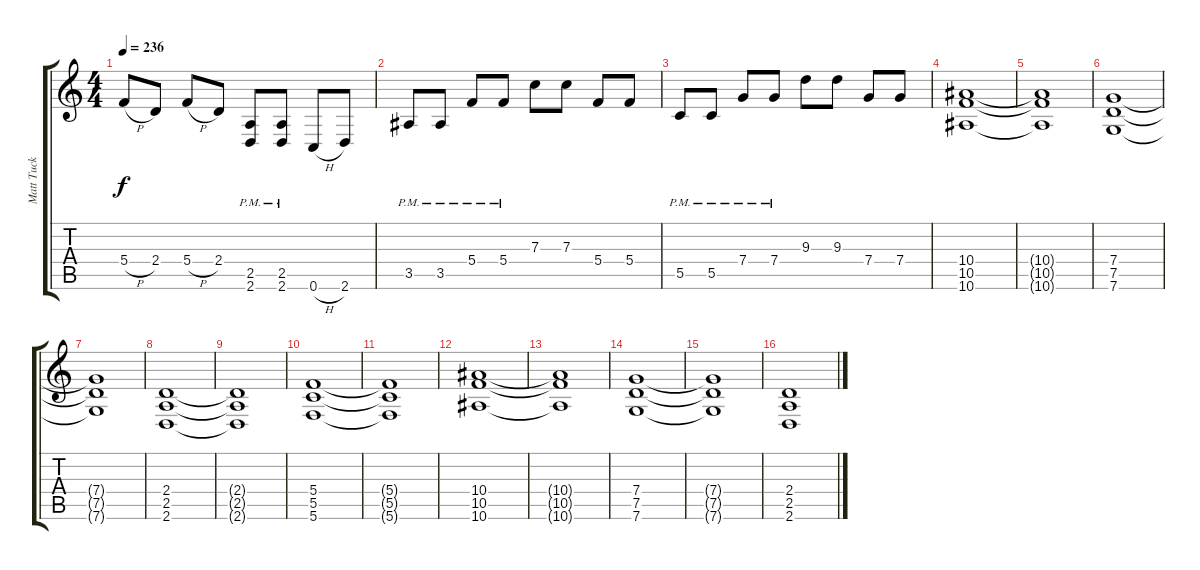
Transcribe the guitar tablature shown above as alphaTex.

\track ("Matt Tuck" "Matt Tuck") {instrument distortionguitar}
\staff {score tabs}
\tuning (D4 A3 F3 C3 G2 C2) {hide}
\ts (4 4)
\tempo 236
\clef g2
\ks c
5.4{h}.8{dy f} 2.4.8 5.4{h}.8 2.4.8 (2.5{pm} 2.6{pm}).8 (2.5{pm} 2.6{pm}).8 0.6{h}.8 2.6.8 |
3.5{pm}.8 3.5{pm}.8 5.4{pm}.8 5.4{pm}.8 7.3.8 7.3.8 5.4.8 5.4.8 |
5.5{pm}.8 5.5{pm}.8 7.4{pm}.8 7.4{pm}.8 9.3.8 9.3.8 7.4.8 7.4.8 |
(10.4 10.5 10.6).1 |
(10.4{t} 10.5{t} 10.6{t}).1 |
(7.4 7.5 7.6).1 |
(7.4{t} 7.5{t} 7.6{t}).1 |
(2.4 2.5 2.6).1 |
(2.4{t} 2.5{t} 2.6{t}).1 |
(5.4 5.5 5.6).1 |
(5.4{t} 5.5{t} 5.6{t}).1 |
(10.4 10.5 10.6).1 |
(10.4{t} 10.5{t} 10.6{t}).1 |
(7.4 7.5 7.6).1 |
(7.4{t} 7.5{t} 7.6{t}).1 |
(2.4 2.5 2.6).1
